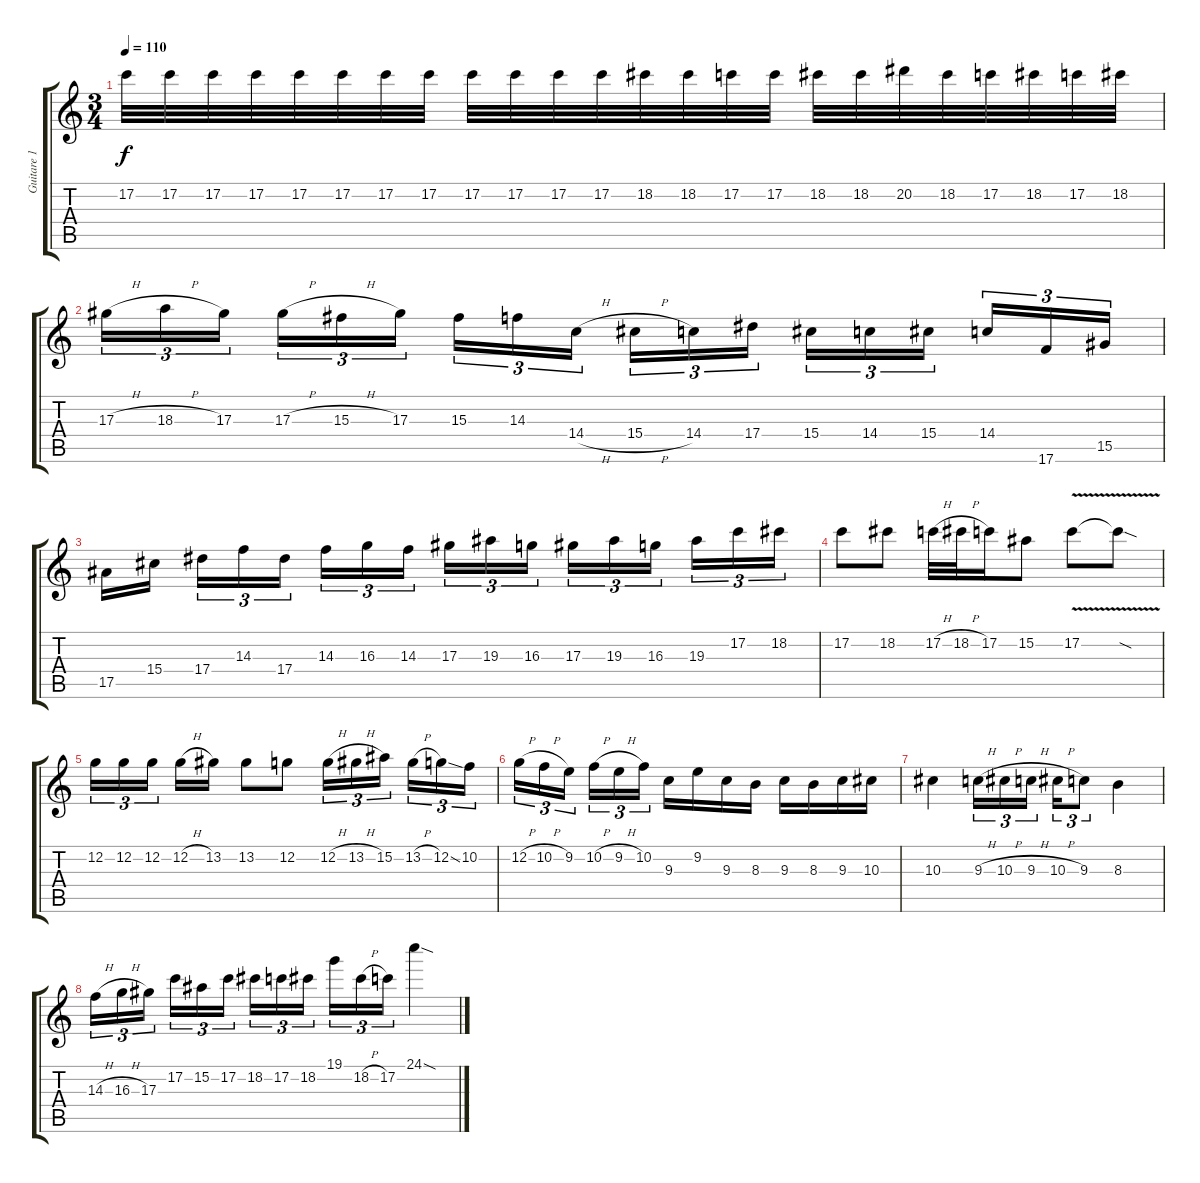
\track ("Guitare 1" "Guitare 1") {instrument acousticguitarsteel}
\staff {score tabs}
\tuning (C4 G3 Eb3 Bb2 F2 C2) {hide}
\ts (3 4)
\tempo 110
\clef g2
\ks c
17.2.32{dy f} 17.2.32 17.2.32 17.2.32 17.2.32 17.2.32 17.2.32 17.2.32 17.2.32 17.2.32 17.2.32 17.2.32 18.2.32 18.2.32 17.2.32 17.2.32 18.2.32 18.2.32 20.2.32 18.2.32 17.2.32 18.2.32 17.2.32 18.2.32 |
17.3{h}.16{tu (3 2)} 18.3{h}.16{tu (3 2)} 17.3.16{tu (3 2) beam splitsecondary} 17.3{h}.16{tu (3 2)} 15.3{h}.16{tu (3 2)} 17.3.16{tu (3 2)} 15.3.16{tu (3 2)} 14.3.16{tu (3 2)} 14.4{h}.16{tu (3 2) beam splitsecondary} 15.4{h}.16{tu (3 2)} 14.4.16{tu (3 2)} 17.4.16{tu (3 2)} 15.4.16{tu (3 2)} 14.4.16{tu (3 2)} 15.4.16{tu (3 2) beam splitsecondary} 14.4.16{tu (3 2)} 17.6.16{tu (3 2)} 15.5.16{tu (3 2)} |
17.5.16 15.4.16{beam splitsecondary} 17.4.16{tu (3 2)} 14.3.16{tu (3 2)} 17.4.16{tu (3 2)} 14.3.16{tu (3 2)} 16.3.16{tu (3 2)} 14.3.16{tu (3 2) beam splitsecondary} 17.3.16{tu (3 2)} 19.3.16{tu (3 2)} 16.3.16{tu (3 2)} 17.3.16{tu (3 2)} 19.3.16{tu (3 2)} 16.3.16{tu (3 2) beam splitsecondary} 19.3.16{tu (3 2)} 17.2.16{tu (3 2)} 18.2.16{tu (3 2)} |
17.2.8 18.2.8 17.2{h}.32 18.2{h}.32 17.2.16 15.2.8 17.2{v}.8 17.2{sod t}.8 |
12.2.16{tu (3 2)} 12.2.16{tu (3 2)} 12.2.16{tu (3 2) beam splitsecondary} 12.2{h}.16 13.2.16 13.2.8 12.2.8 12.2{h}.16{tu (3 2)} 13.2{h}.16{tu (3 2)} 15.2.16{tu (3 2) beam splitsecondary} 13.2{h}.16{tu (3 2)} 12.2{ss}.16{tu (3 2)} 10.2.16{tu (3 2)} |
12.2{h}.16{tu (3 2)} 10.2{h}.16{tu (3 2)} 9.2.16{tu (3 2) beam splitsecondary} 10.2{h}.16{tu (3 2)} 9.2{h}.16{tu (3 2)} 10.2.16{tu (3 2)} 9.3.16 9.2.16 9.3.16 8.3.16 9.3.16 8.3.16 9.3.16 10.3.16 |
10.3.4 9.3{h}.16{tu (3 2)} 10.3{h}.16{tu (3 2)} 9.3{h}.16{tu (3 2) beam splitsecondary} 10.3{h}.16{tu (3 2)} 9.3.8{tu (3 2)} 8.3.4 |
14.3{h}.16{tu (3 2)} 16.3{h}.16{tu (3 2)} 17.3.16{tu (3 2) beam splitsecondary} 17.2.16{tu (3 2)} 15.2.16{tu (3 2)} 17.2.16{tu (3 2)} 18.2.16{tu (3 2)} 17.2.16{tu (3 2)} 18.2.16{tu (3 2) beam splitsecondary} 19.1.16{tu (3 2)} 18.2{h}.16{tu (3 2)} 17.2.16{tu (3 2)} 24.1{sod}.4
